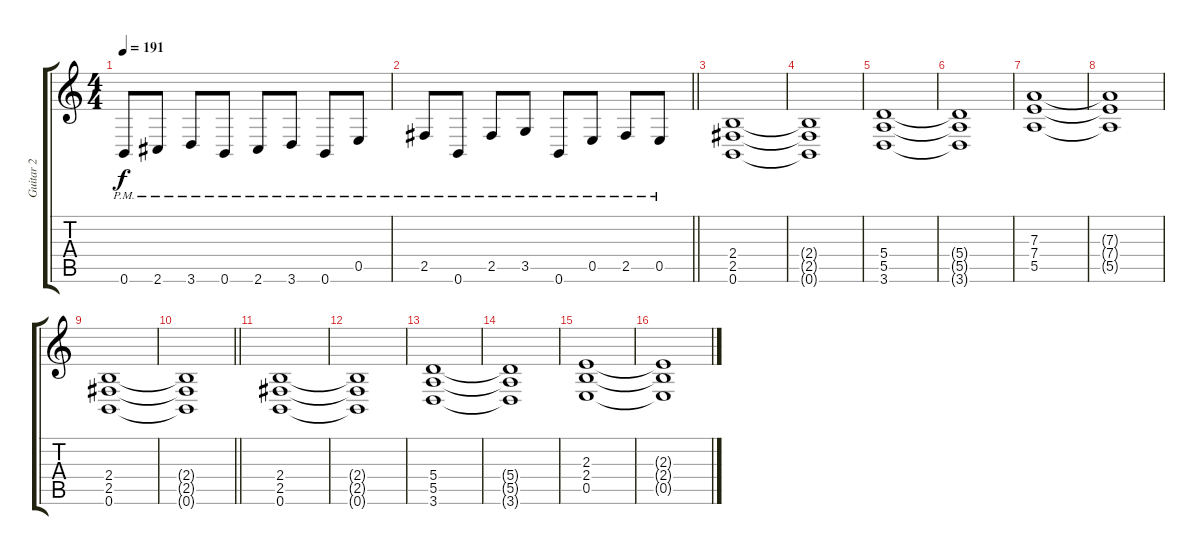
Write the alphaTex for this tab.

\track ("Guitar 2" "Guitar 2") {instrument distortionguitar}
\staff {score tabs}
\tuning (B3 Gb3 D3 A2 E2 B1) {hide}
\ts (4 4)
\tempo 191
\clef g2
\ks c
0.6{pm}.8{dy f} 2.6{pm}.8 3.6{pm}.8 0.6{pm}.8 2.6{pm}.8 3.6{pm}.8 0.6{pm}.8 0.5{pm}.8 |
\barLineRight lightlight
2.5{pm}.8 0.6{pm}.8 2.5{pm}.8 3.5{pm}.8 0.6{pm}.8 0.5{pm}.8 2.5{pm}.8 0.5{pm}.8 |
\section ("" "")
(2.4 2.5 0.6).1{volume 14} |
(2.4{t} 2.5{t} 0.6{t}).1 |
(5.4 5.5 3.6).1 |
(5.4{t} 5.5{t} 3.6{t}).1 |
(7.3 7.4 5.5).1 |
(7.3{t} 7.4{t} 5.5{t}).1 |
(2.4 2.5 0.6).1 |
\barLineRight lightlight
(2.4{t} 2.5{t} 0.6{t}).1 |
\section ("" "")
(2.4 2.5 0.6).1 |
(2.4{t} 2.5{t} 0.6{t}).1 |
(5.4 5.5 3.6).1 |
(5.4{t} 5.5{t} 3.6{t}).1 |
(2.3 2.4 0.5).1 |
(2.3{t} 2.4{t} 0.5{t}).1
